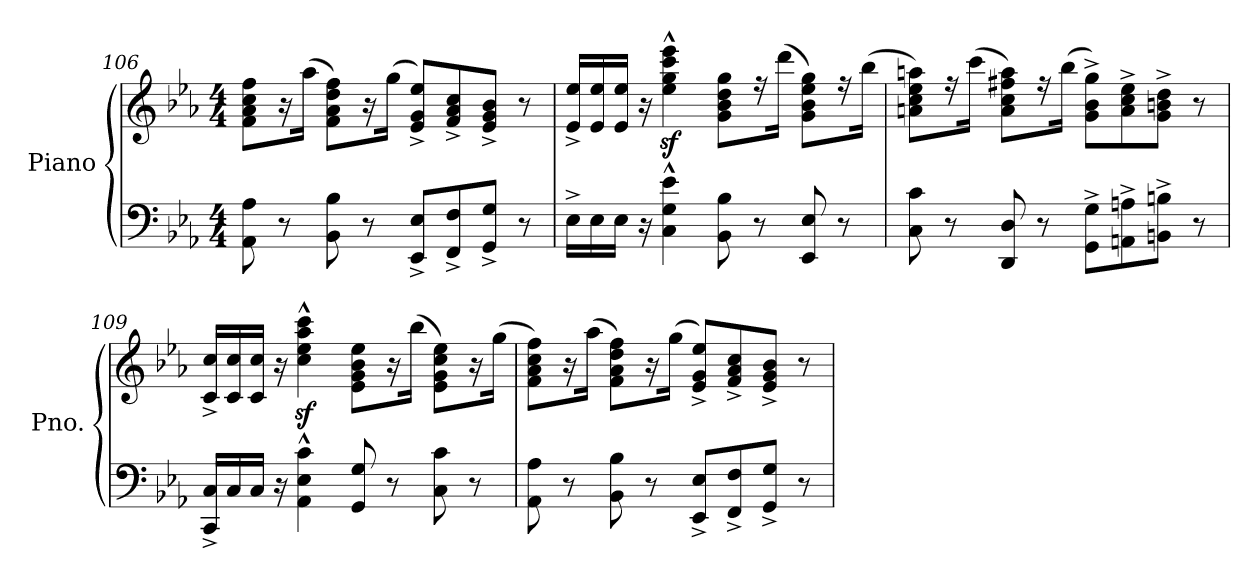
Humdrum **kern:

**kern	**kern
*part1	*part1
*staff2	*staff1
*I"Piano	*
*I'Pno.	*
*clefF4	*clefG2
*k[b-e-a-]	*k[b-e-a-]
*M4/4	*M4/4
=106	=106
8AA-\ 8A-\	8f\ 8a-\ 8cc\ 8ff\L
8r	16r
.	(>16aa-\Jk
8BB-\ 8B-\	8f\ 8a-\ 8dd\ 8ff\L)
8r	16r
.	(>16gg\Jk
8EE-/^ 8E-/^L	8e-/^ 8g/^ 8ee-/^L)
8FF/^ 8F/^	8f/^ 8a-/^ 8cc/^
8GG/^ 8G/^J	8e-/^ 8g/^ 8b-/^J
8r	8r
=107	=107
16E-^\LL	16e-/^ 16ee-/^LL
16E-\	16e-/ 16ee-/
16E-\JJ	16e-/ 16ee-/JJ
16r	16r
4C\^^ 4G\^^ 4e-\^^	4ee-\z<^^ 4gg\z<^^ 4ccc\z<^^ 4eee-\z<^^
8BB-\ 8B-\	8g\ 8b-\ 8dd\ 8gg\L
8r	16r
.	(>16ddd\Jk
8EE-/ 8E-/	8g\ 8b-\ 8ee-\ 8gg\L)
8r	16r
.	(>16bb-\Jk
!!LO:LB:g=z
=108	=108
8C\ 8c\	8an\ 8cc\ 8ee-\ 8aan\L)
8r	16r
.	(>16ccc\Jk
8DD/ 8D/	8a\ 8cc\ 8ff#X\ 8aa\L)
8r	16r
.	(>16bb-\Jk
8GG\^ 8G\^L	8g\^ 8b-\^ 8gg\^L)
8AAn\^ 8An\^	8a\^ 8cc\^ 8ee-\^
8BBn\^ 8Bn\^J	8g\^ 8bn\^ 8dd\^J
8r	8r
=109	=109
16CC/^ 16C/^LL	16c/^ 16cc/^LL
16C/	16c/ 16cc/
16C/JJ	16c/ 16cc/JJ
16r	16r
4AA-\^^ 4E-\^^ 4c\^^	4cc\z<^^ 4ee-\z<^^ 4aa-\z<^^ 4ccc\z<^^
8GG/ 8G/	8e-\ 8g\ 8b-\ 8ee-\L
8r	16r
.	(>16bb-\Jk
8C\ 8c\	8e-\ 8g\ 8cc\ 8ee-\L)
8r	16r
.	(>16gg\Jk
=110	=110
8AA-\ 8A-\	8f\ 8a-\ 8cc\ 8ff\L)
8r	16r
.	(>16aa-\Jk
8BB-\ 8B-\	8f\ 8a-\ 8dd\ 8ff\L)
8r	16r
.	(>16gg\Jk
8EE-/^ 8E-/^L	8e-/^ 8g/^ 8ee-/^L)
8FF/^ 8F/^	8f/^ 8a-/^ 8cc/^
8GG/^ 8G/^J	8e-/^ 8g/^ 8b-/^J
8r	8r
=	=
*-	*-
